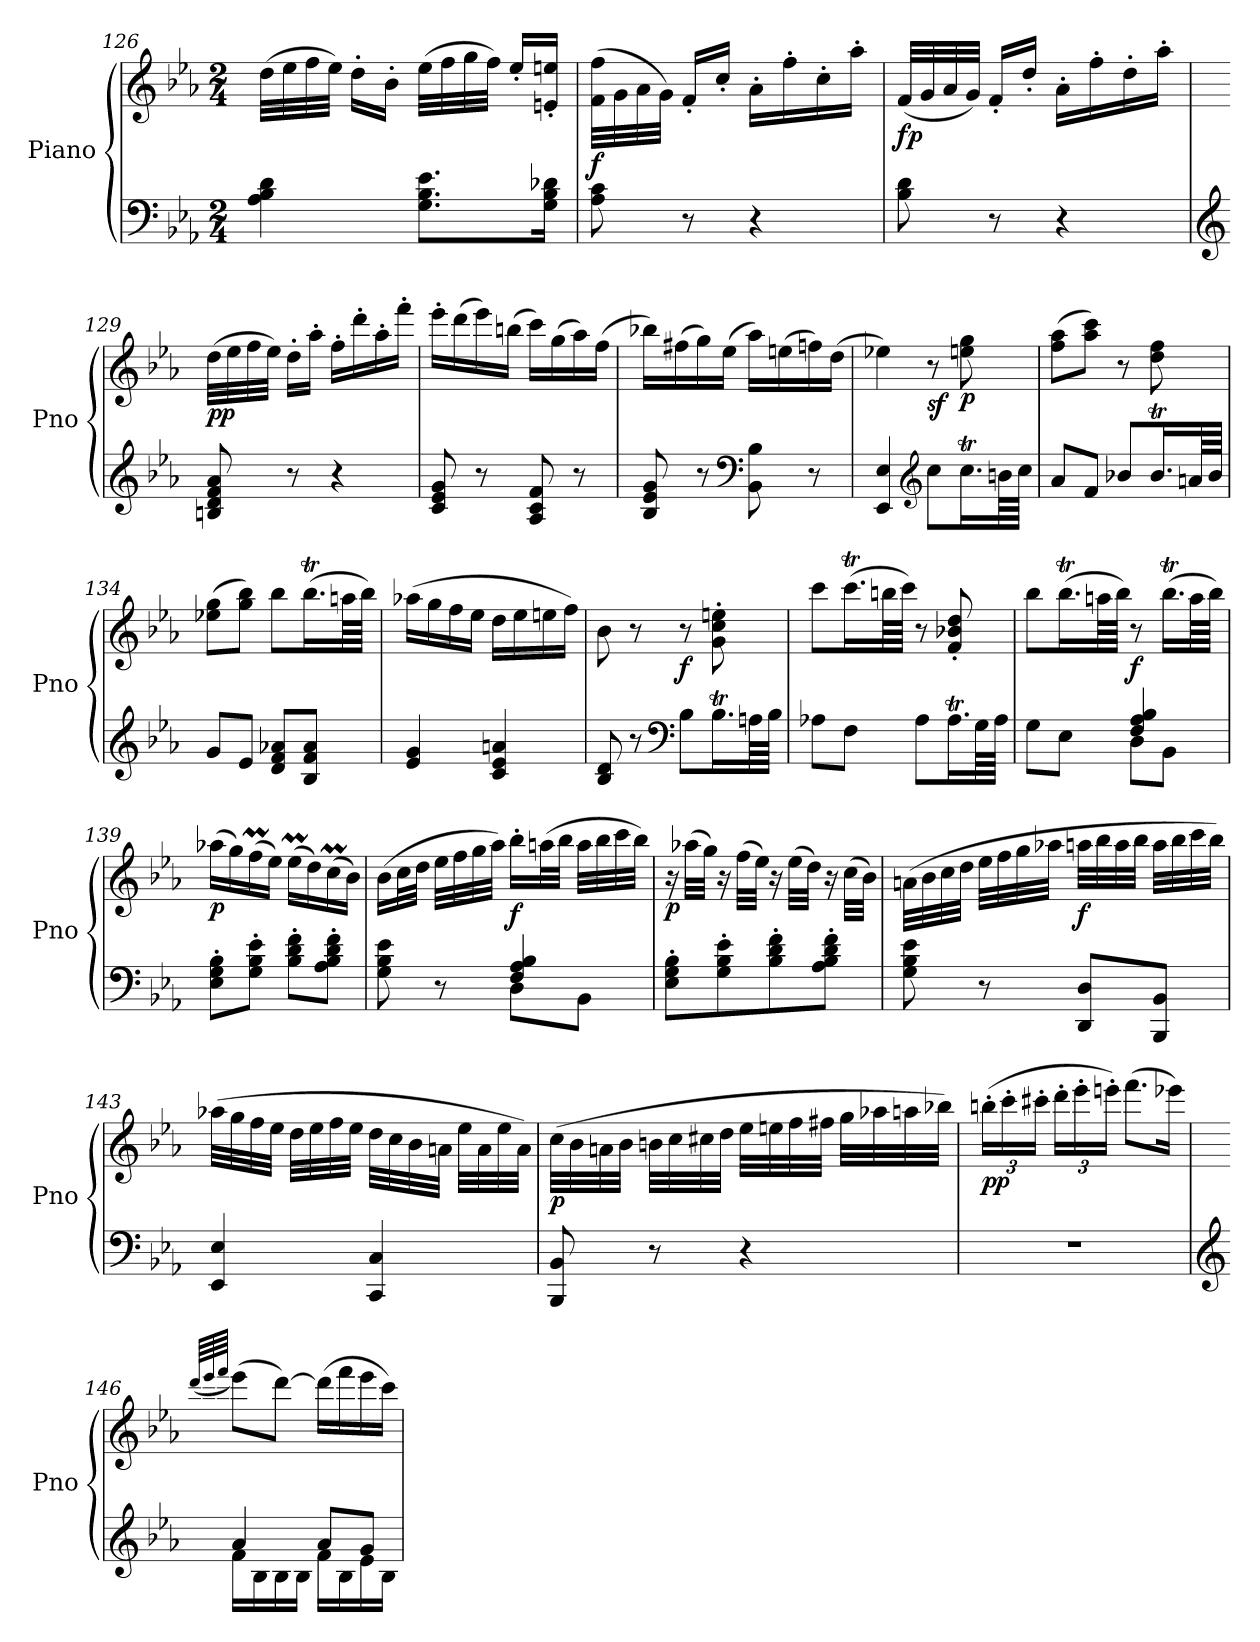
**kern	**kern	**dynam
*part1	*part1	*part1
*staff2	*staff1	*staff1/2
*I"Piano	*	*
*I'Pno	*	*
!!LO:LB:g=z
*clefF4	*clefG2	*
*k[b-e-a-]	*k[b-e-a-]	*
*E-:	*E-:	*
*M2/4	*M2/4	*
=126	=126	=126
4A-\ 4B-\ 4d\	(>32dd\LLL	.
.	32ee-\	.
.	32ff\	.
.	32ee-\JJJ)	.
.	16dd'\LL	.
.	16b-'\JJ	.
8.G\ 8.B-\ 8.e-\L	(>32ee-\LLL	.
.	32ff\	.
.	32gg\	.
.	32ff\JJJ)	.
.	16ee-'/LL	.
16G\ 16B-\ 16d-X\Jk	16en/' 16een/'JJ	.
=127	=127	=127
!	!	!LO:DY:b
8A-\ 8c\	(>32f\ 32ff\LLL	f
.	32g\	.
.	32a-\	.
.	32g\JJJ)	.
8r	16f'/LL	.
.	16cc'/JJ	.
4r	16a-'\LL	.
.	16ff'\	.
.	16cc'\	.
.	16aa-'\JJ	.
=128	=128	=128
!	!	!LO:DY:b
8B-\ 8d\	(<32f/LLL	fp
.	32g/	.
.	32a-/	.
.	32g/JJJ)	.
8r	16f'/LL	.
.	16dd'/JJ	.
4r	16a-'\LL	.
.	16ff'\	.
.	16dd'\	.
.	16aa-'\JJ	.
=129	=129	=129
*clefG2	*	*
!	!	!LO:DY:b
8Bn/ 8d/ 8f/ 8a-/	(>32dd\LLL	pp
.	32ee-\	.
.	32ff\	.
.	32ee-\JJJ)	.
8r	16dd'\LL	.
.	16aa-'\JJ	.
4r	16ff'\LL	.
.	16ddd'\	.
.	16aa-'\	.
.	16fff'\JJ	.
!!LO:LB:g=z
=130	=130	=130
8c/ 8e-/ 8g/	16eee-'\LL	.
.	(>16ddd\	.
8r	16eee-\)	.
.	(>16bbn\JJ	.
8A-/ 8c/ 8f/	16ccc\LL)	.
.	(>16gg\	.
8r	16aa-\)	.
.	(>16ff\JJ	.
=131	=131	=131
8B-/ 8e-/ 8g/	16bb-X\LL)	.
.	(>16ff#X\	.
8r	16gg\)	.
.	(>16ee-\JJ	.
*clefF4	*	*
8BB-\ 8B-\	16aa-\LL)	.
.	(>16een\	.
8r	16ffn\)	.
.	(>16dd\JJ	.
=132	=132	=132
4EE-/ 4E-/	4ee-X\)	.
*clefG2	*	*
!	!	!LO:DY:b
8cc\L	8r	sf
!	!	!LO:DY:b
16.ccT\L	8een\ 8gg\	p
64bn\LL	.	.
64cc\JJJJ	.	.
=133	=133	=133
8a-/L	(>8ff\ 8aa-\L	.
8f/J	8aa-\ 8ccc\J)	.
8b-X/L	8r	.
16.b-T/L	8dd\ 8ff\	.
64an/LL	.	.
64b-/JJJJ	.	.
!!LO:LB:g=z
=134	=134	=134
8g/L	(>8ee-X\ 8gg\L	.
8e-/J	8gg\ 8bb-\J)	.
8d/ 8f/ 8a-X/L	8bb-\L	.
8B-/ 8f/ 8a-/J	(>16.bb-T\L	.
.	64aan\LL	.
.	64bb-\JJJJ)	.
=135	=135	=135
4e-/ 4g/	(>16aa-X\LL	.
.	16gg\	.
.	16ff\	.
.	16ee-\JJ	.
4c/ 4e-/ 4an/	16dd\LL	.
.	16ee-\	.
.	16een\	.
.	16ff\JJ)	.
=136	=136	=136
8B-/ 8d/	8b-\	.
8r	8r	.
*clefF4	*	*
!	!	!LO:DY:b
8B-\L	8r	f
16.B-T\L	8g\' 8cc\' 8een\'	.
64An\LL	.	.
64B-\JJJJ	.	.
=137	=137	=137
8A-X\L	8ccc\L	.
8F\J	(>16.cccT\L	.
.	64bbn\LL	.
.	64ccc\JJJJ)	.
8A-\L	8r	.
16.A-T\L	8f/' 8b-X/' 8dd/'	.
64G\LL	.	.
64A-\JJJJ	.	.
!!LO:PB:g=z
=138	=138	=138
*^	*	*
8G\L	4ryy	8bb-\L	.
8E-\J	.	(>16.bb-T\L	.
.	.	64aan\LL	.
.	.	64bb-\JJJJ)	.
!	!	!	!LO:DY:b
4F/ 4A-/ 4B-/	8D\L	8r	f
.	8BB-\J	(>16.bb-T\LL	.
.	.	64aa\LL	.
.	.	64bb-\JJJJ)	.
*v	*v	*	*
=139	=139	=139
!	!	!LO:DY:b
8E-\' 8G\' 8B-\'L	(>16aa-X\LL	p
.	16gg\)	.
8G\' 8B-\' 8e-\'J	(>16ffM\	.
.	16ee-\JJ)	.
8B-\' 8d\' 8f\'L	(>16ee-M\LL	.
.	16dd\)	.
8A-\' 8B-\' 8d\' 8f\'J	(>16ccM\	.
.	16b-\JJ)	.
=140	=140	=140
*^	*	*
8G\ 8B-\ 8e-\	4ryy	(>16b-\LL	.
.	.	32cc\L	.
.	.	32dd\JJJ	.
8r	.	32ee-\LLL	.
.	.	32ff\	.
.	.	32gg\	.
.	.	32aa-\JJJ)	.
!	!	!	!LO:DY:b
4F/ 4A-/ 4B-/	8D\L	16bb-'\LL	f
.	.	(>32aan\L	.
.	.	32bb-\JJJ	.
.	8BB-\J	32aa\LLL	.
.	.	32bb-\	.
.	.	32ccc\	.
.	.	32bb-\JJJ)	.
*v	*v	*	*
!!LO:LB:g=z
=141	=141	=141
!	!	!LO:DY:b
8E-\' 8G\' 8B-\'L	16r	p
.	(>32aa-X\LLL	.
.	32gg\JJJ)	.
8G\' 8B-\' 8e-\'	16r	.
.	(>32ff\LLL	.
.	32ee-\JJJ)	.
8B-\' 8d\' 8f\'	16r	.
.	(>32ee-\LLL	.
.	32dd\JJJ)	.
8A-\' 8B-\' 8d\' 8f\'J	16r	.
.	(>32cc\LLL	.
.	32b-\JJJ)	.
=142	=142	=142
8G\ 8B-\ 8e-\	(>32an\LLL	.
.	32b-\	.
.	32cc\	.
.	32dd\JJJ	.
8r	32ee-\LLL	.
.	32ff\	.
.	32gg\	.
.	32aa-X\JJJ	.
!	!	!LO:DY:b
8DD/ 8D/L	32aan\LLL	f
.	32bb-\	.
.	32aa\	.
.	32bb-\JJJ	.
8BBB-/ 8BB-/J	32aa\LLL	.
.	32bb-\	.
.	32ccc\	.
.	32bb-\JJJ)	.
=143	=143	=143
4EE-/ 4E-/	(>32aa-X\LLL	.
.	32gg\	.
.	32ff\	.
.	32ee-\JJJ	.
.	32dd\LLL	.
.	32ee-\	.
.	32ff\	.
.	32ee-\JJJ	.
4CC/ 4C/	32dd\LLL	.
.	32cc\	.
.	32b-\	.
.	32an\JJJ	.
.	32ee-\LLL	.
.	32a\	.
.	32ee-\	.
.	32a\JJJ)	.
!!LO:LB:g=z
=144	=144	=144
!	!	!LO:DY:b
8BBB-/ 8BB-/	(>32cc\LLL	p
.	32b-\	.
.	32an\	.
.	32b-\JJJ	.
8r	32bn\LLL	.
.	32cc\	.
.	32cc#X\	.
.	32dd\JJJ	.
4r	32ee-\LLL	.
.	32een\	.
.	32ff\	.
.	32ff#X\JJJ	.
.	32gg\LLL	.
.	32aa-X\	.
.	32aan\	.
.	32bb-X\JJJ)	.
=145	=145	=145
*	*Xbrackettup	*
!	!	!LO:DY:b
2r	(>24bbn'\LL	pp
.	24ccc'\	.
.	24ccc#X'\JJ	.
.	24ddd'\LL	.
.	24eee-'\	.
.	24eeen'\JJ)	.
.	(>8.fff\L	.
.	16eee-X\Jk)	.
=146	=146	=146
*clefG2	*	*
.	(<64qddd/LLLL	.
.	64qeee-/	.
.	64qfff/JJJJ	.
*^	*	*
4a-/	16f\LL	(>8eee-\L)	.
.	16B-\	.	.
.	16B-\	[8ddd\J)	.
.	16B-\JJ	.	.
8a-/L	16f\LL	(>16ddd\LL]	.
.	16B-\	16fff\	.
8g/J	16e-\	16eee-\	.
.	16B-\JJ	16ccc\JJ)	.
*v	*v	*	*
=	=	=
*-	*-	*-
